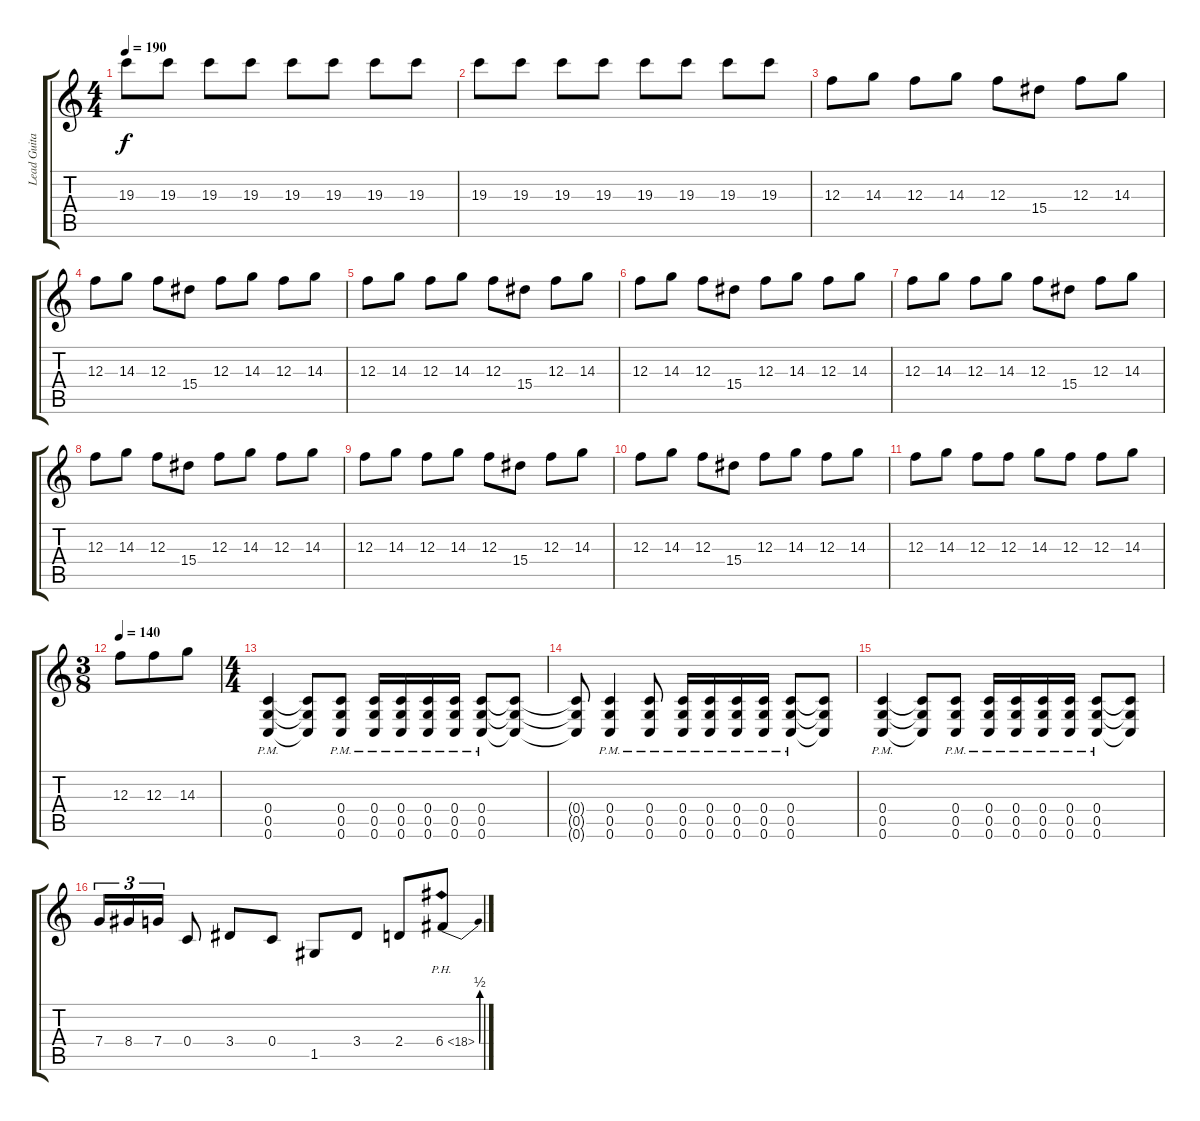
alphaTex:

\track ("Lead Guitar (Drop C)" "Lead Guita") {instrument distortionguitar}
\staff {score tabs}
\tuning (D4 A3 F3 C3 G2 C2) {hide}
\ts (4 4)
\tempo 190
\clef g2
\ks c
19.3.8{dy f} 19.3.8 19.3.8 19.3.8 19.3.8 19.3.8 19.3.8 19.3.8 |
19.3.8 19.3.8 19.3.8 19.3.8 19.3.8 19.3.8 19.3.8 19.3.8 |
12.3.8 14.3.8 12.3.8 14.3.8 12.3.8 15.4.8 12.3.8 14.3.8 |
12.3.8 14.3.8 12.3.8 15.4.8 12.3.8 14.3.8 12.3.8 14.3.8 |
12.3.8 14.3.8 12.3.8 14.3.8 12.3.8 15.4.8 12.3.8 14.3.8 |
12.3.8 14.3.8 12.3.8 15.4.8 12.3.8 14.3.8 12.3.8 14.3.8 |
12.3.8 14.3.8 12.3.8 14.3.8 12.3.8 15.4.8 12.3.8 14.3.8 |
12.3.8 14.3.8 12.3.8 15.4.8 12.3.8 14.3.8 12.3.8 14.3.8 |
12.3.8 14.3.8 12.3.8 14.3.8 12.3.8 15.4.8 12.3.8 14.3.8 |
12.3.8 14.3.8 12.3.8 15.4.8 12.3.8 14.3.8 12.3.8 14.3.8 |
12.3.8 14.3.8 12.3.8 12.3.8 14.3.8 12.3.8 12.3.8 14.3.8 |
\ts (3 8)
\tempo 140
12.3.8 12.3.8 14.3.8 |
\ts (4 4)
(0.4{pm} 0.5{pm} 0.6{pm}).4 (0.4{t} 0.5{t} 0.6{t}).8 (0.4{pm} 0.5{pm} 0.6{pm}).8 (0.4{pm} 0.5{pm} 0.6{pm}).16 (0.4{pm} 0.5{pm} 0.6{pm}).16 (0.4{pm} 0.5{pm} 0.6{pm}).16 (0.4{pm} 0.5{pm} 0.6{pm}).16 (0.4{pm} 0.5{pm} 0.6{pm}).8 (0.4{t} 0.5{t} 0.6{t}).8 |
(0.4{t} 0.5{t} 0.6{t}).8 (0.4{pm} 0.5{pm} 0.6{pm}).4 (0.4{pm} 0.5{pm} 0.6{pm}).8 (0.4{pm} 0.5{pm} 0.6{pm}).16 (0.4{pm} 0.5{pm} 0.6{pm}).16 (0.4{pm} 0.5{pm} 0.6{pm}).16 (0.4{pm} 0.5{pm} 0.6{pm}).16 (0.4{pm} 0.5{pm} 0.6{pm}).8 (0.4{t} 0.5{t} 0.6{t}).8 |
(0.4{pm} 0.5{pm} 0.6{pm}).4 (0.4{t} 0.5{t} 0.6{t}).8 (0.4{pm} 0.5{pm} 0.6{pm}).8 (0.4{pm} 0.5{pm} 0.6{pm}).16 (0.4{pm} 0.5{pm} 0.6{pm}).16 (0.4{pm} 0.5{pm} 0.6{pm}).16 (0.4{pm} 0.5{pm} 0.6{pm}).16 (0.4{pm} 0.5{pm} 0.6{pm}).8 (0.4{t} 0.5{t} 0.6{t}).8 |
7.4.16{tu (3 2)} 8.4.16{tu (3 2)} 7.4.16{tu (3 2)} 0.4.8 3.4.8 0.4.8 1.5.8 3.4.8 2.4.8 6.4{be (bend 0 0 60 2) ph 12}.8
